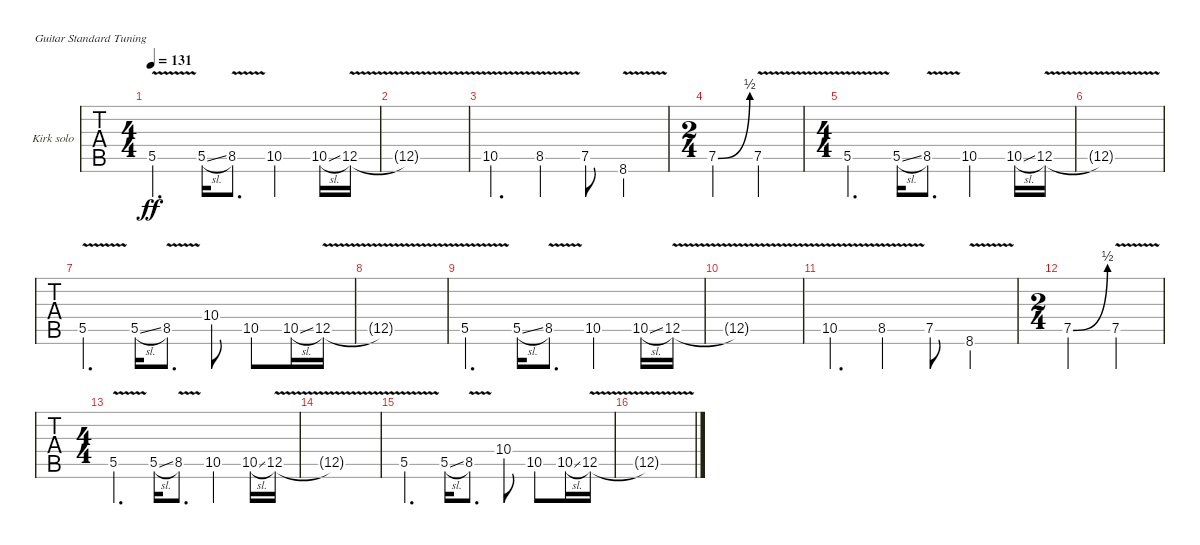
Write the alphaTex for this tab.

\defaultSystemsLayout 4
\bracketExtendMode groupsimilarinstruments
\firstSystemTrackNameOrientation horizontal
\otherSystemsTrackNameOrientation horizontal
\track ("Kirk solo" "Kirk solo") {instrument electricguitarclean}
\staff {tabs}
\tuning (E4 B3 G3 D3 A2 E2)
\ts (4 4)
\tempo 131
\clef g2
\ks c
5.5{v}.4{d dy ff} 5.5{sl}.16 8.5{v}.8{d} 10.5.4 10.5{sl}.16 12.5{v}.16 |
12.5{v t}.1 |
10.5{v}.4{d} 8.5{v}.4 7.5.8 8.6{v}.4 |
\ts (2 4)
7.5{be (bend 0 0 60 2)}.4 7.5{v}.4 |
\ts (4 4)
5.5{v}.4{d} 5.5{sl}.16 8.5{v}.8{d} 10.5.4 10.5{sl}.16 12.5{v}.16 |
12.5{v t}.1 |
5.5{v}.4{d} 5.5{sl}.16 8.5{v}.8{d} 10.4.8 10.5.8 10.5{sl}.16 12.5{v}.16 |
12.5{v t}.1 |
5.5{v}.4{d} 5.5{sl}.16 8.5{v}.8{d} 10.5.4 10.5{sl}.16 12.5{v}.16 |
12.5{v t}.1 |
10.5{v}.4{d} 8.5{v}.4 7.5.8 8.6{v}.4 |
\ts (2 4)
7.5{be (bend 0 0 60 2)}.4 7.5{v}.4 |
\ts (4 4)
5.5{v}.4{d} 5.5{sl}.16 8.5{v}.8{d} 10.5.4 10.5{sl}.16 12.5{v}.16 |
12.5{v t}.1 |
5.5{v}.4{d} 5.5{sl}.16 8.5{v}.8{d} 10.4.8 10.5.8 10.5{sl}.16 12.5{v}.16 |
12.5{v t}.1
